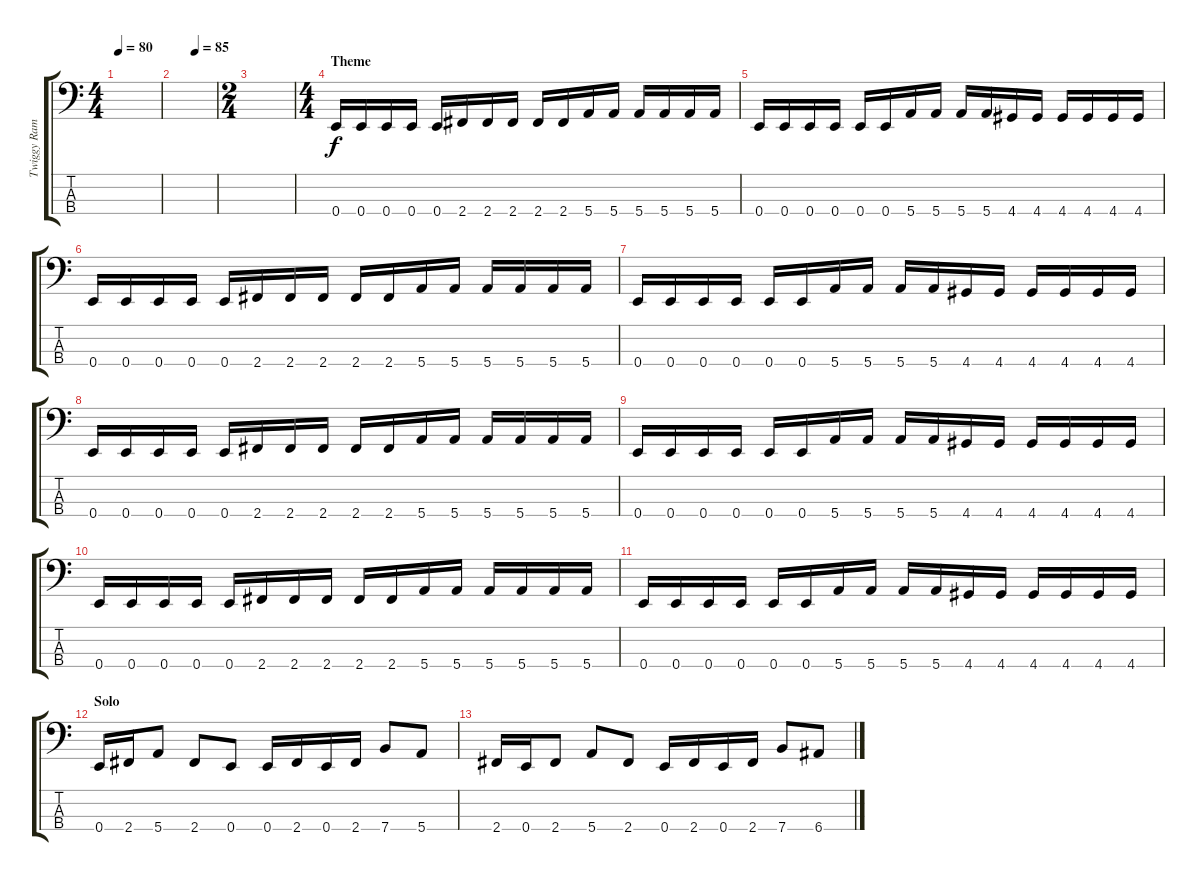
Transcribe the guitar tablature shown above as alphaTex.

\track ("Twiggy Ramirez [Bass]" "Twiggy Ram") {instrument acousticguitarsteel}
\staff {score tabs}
\tuning (G2 D2 A1 E1) {hide}
\ts (4 4)
\tempo 80
\clef f4
\ks c
|
\tempo (85 0.5)
|
\ts (2 4)
|
\ts (4 4)
\section ("" "Theme")
0.4.16{instrument electricbasspick} 0.4.16 0.4.16 0.4.16 0.4.16 2.4.16 2.4.16 2.4.16 2.4.16 2.4.16 5.4.16 5.4.16 5.4.16 5.4.16 5.4.16 5.4.16 |
0.4.16 0.4.16 0.4.16 0.4.16 0.4.16 0.4.16 5.4.16 5.4.16 5.4.16 5.4.16 4.4.16 4.4.16 4.4.16 4.4.16 4.4.16 4.4.16 |
0.4.16 0.4.16 0.4.16 0.4.16 0.4.16 2.4.16 2.4.16 2.4.16 2.4.16 2.4.16 5.4.16 5.4.16 5.4.16 5.4.16 5.4.16 5.4.16 |
0.4.16 0.4.16 0.4.16 0.4.16 0.4.16 0.4.16 5.4.16 5.4.16 5.4.16 5.4.16 4.4.16 4.4.16 4.4.16 4.4.16 4.4.16 4.4.16 |
0.4.16{instrument electricbasspick} 0.4.16 0.4.16 0.4.16 0.4.16 2.4.16 2.4.16 2.4.16 2.4.16 2.4.16 5.4.16 5.4.16 5.4.16 5.4.16 5.4.16 5.4.16 |
0.4.16 0.4.16 0.4.16 0.4.16 0.4.16 0.4.16 5.4.16 5.4.16 5.4.16 5.4.16 4.4.16 4.4.16 4.4.16 4.4.16 4.4.16 4.4.16 |
0.4.16 0.4.16 0.4.16 0.4.16 0.4.16 2.4.16 2.4.16 2.4.16 2.4.16 2.4.16 5.4.16 5.4.16 5.4.16 5.4.16 5.4.16 5.4.16 |
0.4.16 0.4.16 0.4.16 0.4.16 0.4.16 0.4.16 5.4.16 5.4.16 5.4.16 5.4.16 4.4.16 4.4.16 4.4.16 4.4.16 4.4.16 4.4.16 |
\section ("" "Solo")
0.4.16{instrument acousticguitarnylon} 2.4.16 5.4.8 2.4.8 0.4.8 0.4.16 2.4.16 0.4.16 2.4.16 7.4.8 5.4.8 |
2.4.16 0.4.16 2.4.8 5.4.8 2.4.8 0.4.16 2.4.16 0.4.16 2.4.16 7.4.8 6.4.8
